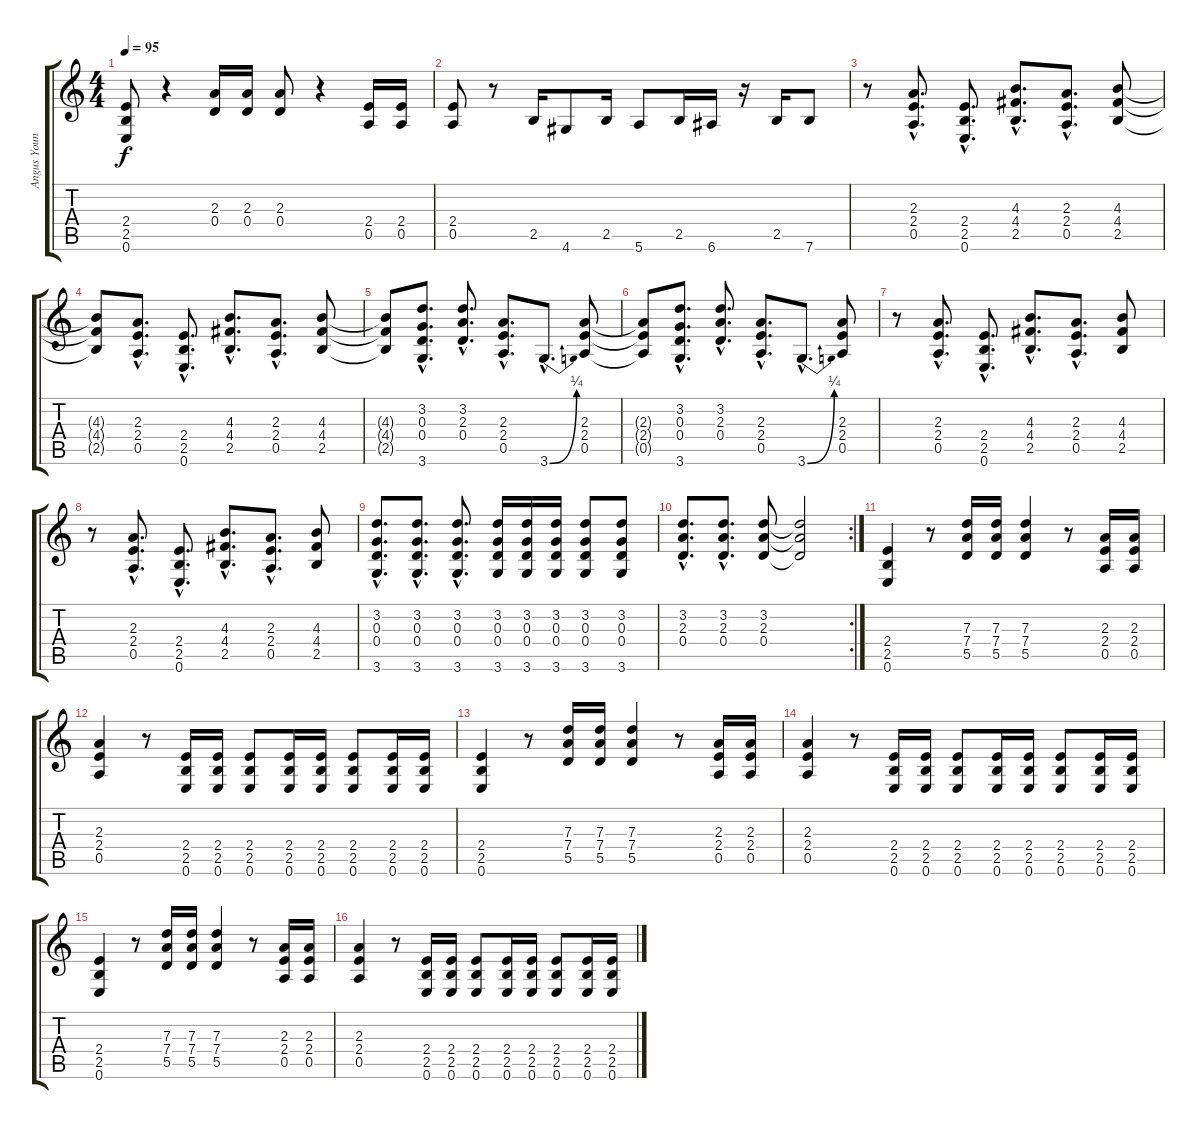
\track ("Angus Young" "Angus Youn") {instrument overdrivenguitar}
\staff {score tabs}
\tuning (E4 B3 G3 D3 A2 E2) {hide}
\ts (4 4)
\tempo 95
\clef g2
\ks c
(2.4 2.5 0.6).8{dy f} r.4 (2.3 0.4).16 (2.3 0.4).16 (2.3 0.4).8 r.4 (2.4 0.5).16 (2.4 0.5).16 |
(2.4 0.5).8 r.8 2.5.16 4.6.8 2.5.16 5.6.8 2.5.16 6.6.16 r.16 2.5.16 7.6.8 |
r.8 (2.3{hac} 2.4{hac} 0.5{hac}).8{d} (2.4{hac} 2.5{hac} 0.6{hac}).8{d} (4.3{hac} 4.4{hac} 2.5{hac}).8{d} (2.3{hac} 2.4{hac} 0.5{hac}).8{d} (4.3 4.4 2.5).8 |
(4.3{t} 4.4{t} 2.5{t}).8 (2.3{hac} 2.4{hac} 0.5{hac}).8{d} (2.4{hac} 2.5{hac} 0.6{hac}).8{d} (4.3{hac} 4.4{hac} 2.5{hac}).8{d} (2.3{hac} 2.4{hac} 0.5{hac}).8{d} (4.3 4.4 2.5).8 |
(4.3{t} 4.4{t} 2.5{t}).8 (3.2{hac} 0.3{hac} 0.4{hac} 3.6{hac}).8{d} (3.2{hac} 2.3{hac} 0.4{hac}).8{d} (2.3{hac} 2.4{hac} 0.5{hac}).8{d} 3.6{be (bend 0 0 60 1) hac}.8{d} (2.3 2.4 0.5).8 |
(2.3{t} 2.4{t} 0.5{t}).8 (3.2{hac} 0.3{hac} 0.4{hac} 3.6{hac}).8{d} (3.2{hac} 2.3{hac} 0.4{hac}).8{d} (2.3{hac} 2.4{hac} 0.5{hac}).8{d} 3.6{be (bend 0 0 60 1) hac}.8{d} (2.3 2.4 0.5).8 |
r.8 (2.3{hac} 2.4{hac} 0.5{hac}).8{d} (2.4{hac} 2.5{hac} 0.6{hac}).8{d} (4.3{hac} 4.4{hac} 2.5{hac}).8{d} (2.3{hac} 2.4{hac} 0.5{hac}).8{d} (4.3 4.4 2.5).8 |
r.8 (2.3{hac} 2.4{hac} 0.5{hac}).8{d} (2.4{hac} 2.5{hac} 0.6{hac}).8{d} (4.3{hac} 4.4{hac} 2.5{hac}).8{d} (2.3{hac} 2.4{hac} 0.5{hac}).8{d} (4.3 4.4 2.5).8 |
(3.2{hac} 0.3{hac} 0.4{hac} 3.6{hac}).8{d} (3.2{hac} 0.3{hac} 0.4{hac} 3.6{hac}).8{d} (3.2{hac} 0.3{hac} 0.4{hac} 3.6{hac}).8{d} (3.2 0.3 0.4 3.6).16 (3.2 0.3 0.4 3.6).16 (3.2 0.3 0.4 3.6).16 (3.2 0.3 0.4 3.6).8 (3.2 0.3 0.4 3.6).8 |
\rc 2
(3.2{hac} 2.3{hac} 0.4{hac}).8{d} (3.2{hac} 2.3{hac} 0.4{hac}).8{d} (3.2 2.3 0.4).8 (3.2{t} 2.3{t} 0.4{t}).2 |
(2.4 2.5 0.6).4 r.8 (7.3 7.4 5.5).16 (7.3 7.4 5.5).16 (7.3 7.4 5.5).4 r.8 (2.3 2.4 0.5).16 (2.3 2.4 0.5).16 |
(2.3 2.4 0.5).4 r.8 (2.4 2.5 0.6).16 (2.4 2.5 0.6).16 (2.4 2.5 0.6).8 (2.4 2.5 0.6).16 (2.4 2.5 0.6).16 (2.4 2.5 0.6).8 (2.4 2.5 0.6).16 (2.4 2.5 0.6).16 |
(2.4 2.5 0.6).4 r.8 (7.3 7.4 5.5).16 (7.3 7.4 5.5).16 (7.3 7.4 5.5).4 r.8 (2.3 2.4 0.5).16 (2.3 2.4 0.5).16 |
(2.3 2.4 0.5).4 r.8 (2.4 2.5 0.6).16 (2.4 2.5 0.6).16 (2.4 2.5 0.6).8 (2.4 2.5 0.6).16 (2.4 2.5 0.6).16 (2.4 2.5 0.6).8 (2.4 2.5 0.6).16 (2.4 2.5 0.6).16 |
(2.4 2.5 0.6).4 r.8 (7.3 7.4 5.5).16 (7.3 7.4 5.5).16 (7.3 7.4 5.5).4 r.8 (2.3 2.4 0.5).16 (2.3 2.4 0.5).16 |
(2.3 2.4 0.5).4 r.8 (2.4 2.5 0.6).16 (2.4 2.5 0.6).16 (2.4 2.5 0.6).8 (2.4 2.5 0.6).16 (2.4 2.5 0.6).16 (2.4 2.5 0.6).8 (2.4 2.5 0.6).16 (2.4 2.5 0.6).16
